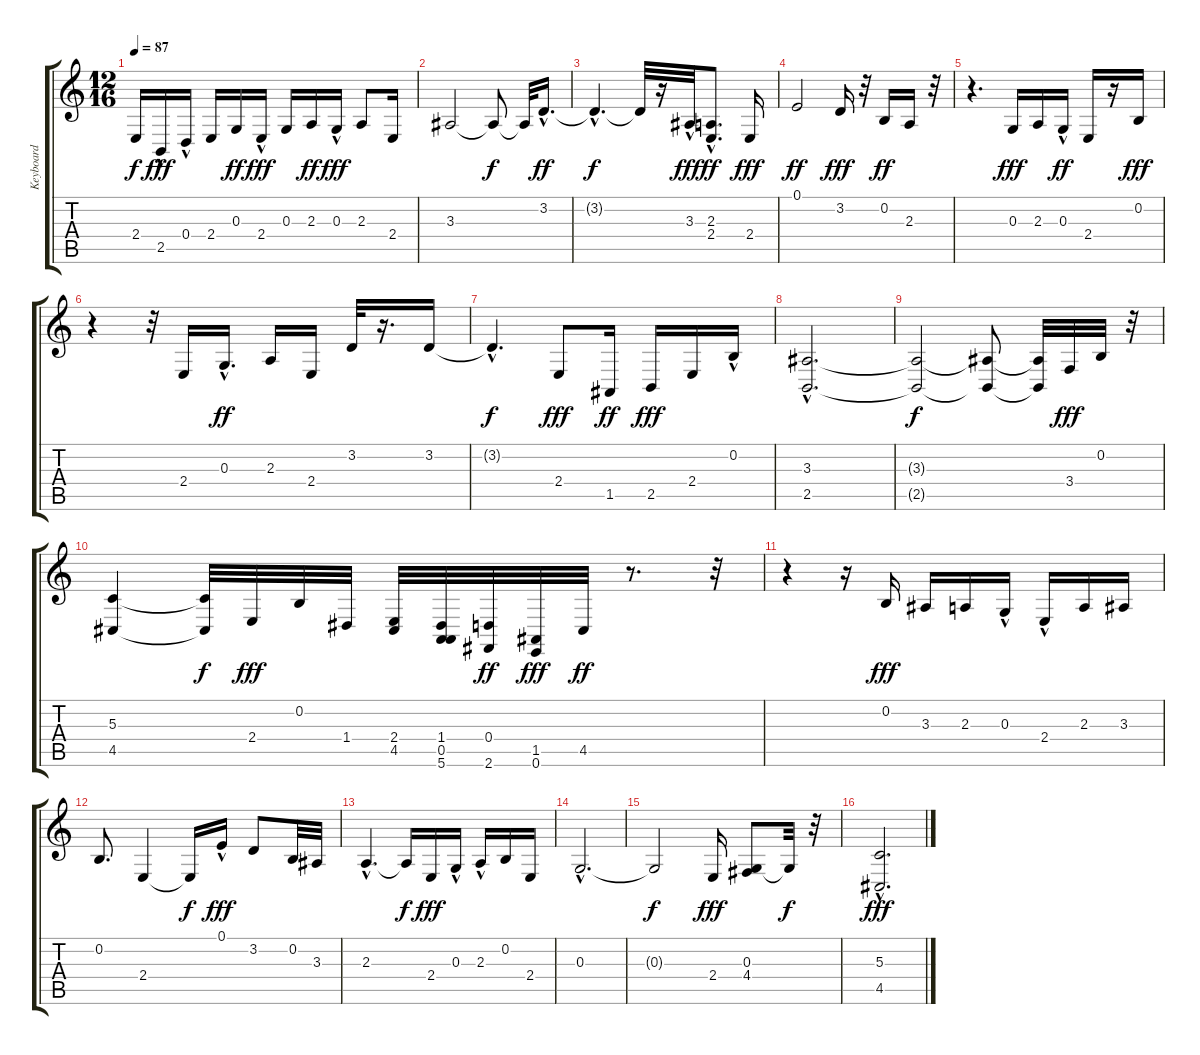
\track ("Keyboard" "Keyboard") {instrument fx5brightness}
\staff {score tabs}
\tuning (E4 B3 G3 D3 A2 E2) {hide}
\ts (12 16)
\tempo 87
\clef g2
\ks c
2.4{t}.16{dy f} 2.5{hac}.16{dy fff} 0.4{hac}.16 2.4.16 0.3.16{dy ff} 2.4{hac}.16{dy fff} 0.3.16 2.3.16{dy ff} 0.3{hac}.16{dy fff} 2.3.8 2.4.16 |
3.3.2 3.3{t}.8{dy f} 3.3{t}.32 3.2{hac}.16{d dy ff} |
3.2{hac t}.4{d dy f} 3.2{t}.32 r.16 3.3{hac}.32{dy fff} (2.3{hac} 2.4).8{d dy ff} 2.4.16{dy fff} |
0.1.2{dy ff} 3.2.16{dy fff} r.32 0.2.16{dy ff} 2.3.16 r.32 |
r.4{d} 0.3.16{dy fff} 2.3.16 0.3{hac}.16{dy ff} 2.4.16 r.16 0.2.16{dy fff} |
r.4 r.32 2.4.16 0.3{hac}.16{d dy ff} 2.3.16 2.4.16 3.2.32 r.16{d} 3.2.16 |
3.2{hac t}.4{d dy f} 2.4.8{dy fff} 1.5.16{dy ff} 2.5.16{dy fff} 2.4.16 0.2{hac}.16 |
(3.3{hac} 2.5{hac}).2{d} |
(3.3{t} 2.5{t}).2{dy f} (3.3{t} 2.5{t}).8 (3.3{t} 2.5{t}).32 3.4.32{dy fff} 0.2.32 r.32 |
(5.3 4.5).4 (5.3{t} 4.5{t}).32{dy f} 2.4.32{dy fff} 0.2.32 1.4.32 (2.4 4.5).32 (1.4 0.5 5.6).32 (0.4 2.6).32{dy ff} (1.5 0.6).32{dy fff} 4.5.32{dy ff} r.8{d} r.32 |
r.4 r.16 0.2.16{dy fff} 3.3.16 2.3.16 0.3{hac}.16 2.4{hac}.16 2.3.16 3.3.16 |
0.2.8{d} 2.4.4 2.4{t}.16{dy f} 0.1{hac}.16{dy fff} 3.2.8 0.2.32 3.3.32 |
2.3{hac}.4{d} 2.3{t}.16{dy f} 2.4.16{dy fff} 0.3{hac}.16 2.3{hac}.16 0.2.16 2.4.16 |
0.3{hac}.2{d} |
0.3{t}.2{dy f} 2.4.16{dy fff} (0.3 4.4).8 0.3{t}.32{dy f} r.32 |
(5.3{hac} 4.5{hac}).2{d dy fff}
